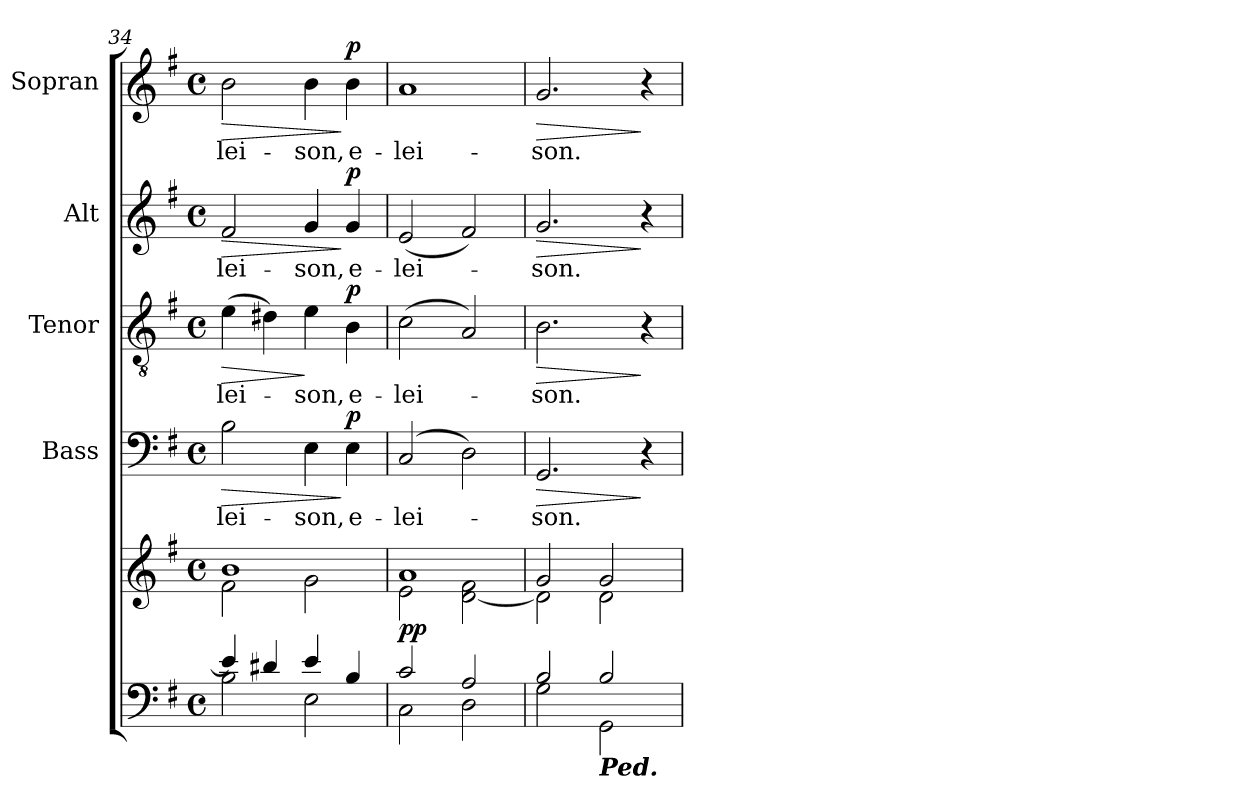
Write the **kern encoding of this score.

**kern	**kern	**dynam	**kern	**text	**dynam	**kern	**text	**dynam	**kern	**text	**dynam	**kern	**text	**dynam
*part5	*part5	*part5	*part4	*part4	*part4	*part3	*part3	*part3	*part2	*part2	*part2	*part1	*part1	*part1
*staff6	*staff5	*staff5/6	*staff4	*staff4	*staff4	*staff3	*staff3	*staff3	*staff2	*staff2	*staff2	*staff1	*staff1	*staff1
*	*	*	*I"Bass	*	*	*I"Tenor	*	*	*I"Alt	*	*	*I"Sopran	*	*
*	*	*	*I'B.	*	*	*I'T.	*	*	*I'A.	*	*	*I'S.	*	*
*clefF4	*clefG2	*	*clefF4	*	*	*clefGv2	*	*	*clefG2	*	*	*clefG2	*	*
*k[f#]	*k[f#]	*	*k[f#]	*	*	*k[f#]	*	*	*k[f#]	*	*	*k[f#]	*	*
*G:	*G:	*	*G:	*	*	*G:	*	*	*G:	*	*	*G:	*	*
*M4/4	*M4/4	*	*M4/4	*	*	*M4/4	*	*	*M4/4	*	*	*M4/4	*	*
*met(c)	*met(c)	*	*met(c)	*	*	*met(c)	*	*	*met(c)	*	*	*met(c)	*	*
=34	=34	=34	=34	=34	=34	=34	=34	=34	=34	=34	=34	=34	=34	=34
*^	*^	*	*	*	*	*	*	*	*	*	*	*	*	*
!	!	!	!	!	!	!LO:LY:b	!LO:HP:b	!	!LO:LY:b	!LO:HP:b	!	!LO:LY:b	!LO:HP:b	!	!LO:LY:b	!LO:HP:b
4e/]	2B\	1b	2f#\	.	2B\	-lei-	>	(>4e\	-lei-	>	2f#/	-lei-	>	2b\	-lei-	>
4d#X/	.	.	.	.	.	.	.	4d#X\)	.	.	.	.	.	.	.	.
!	!	!	!	!	!	!LO:LY:b	!	!	!LO:LY:b	!	!	!LO:LY:b	!	!	!LO:LY:b	!
4e/	2E\	.	2g\	.	4E\	-son,	.	4e\	-son,	]	4g/	-son,	.	4b\	-son,	.
!	!	!	!	!	!	!LO:LY:b	!LO:DY:n=1:a	!	!LO:LY:b	!LO:DY:a	!	!LO:LY:b	!LO:DY:n=1:a	!	!LO:LY:b	!LO:DY:n=1:a
4B/	.	.	.	.	4E\	e-	] p	4B\	e-	p	4g/	e-	] p	4b\	e-	] p
=35	=35	=35	=35	=35	=35	=35	=35	=35	=35	=35	=35	=35	=35	=35	=35	=35
!	!	!	!	!LO:DY:b	!	!LO:LY:b	!	!	!LO:LY:b	!	!	!LO:LY:b	!	!	!LO:LY:b	!
2c/	2C\	1a	2e\	pp	(2C/	-lei-	.	(>2c\	-lei-	.	(<2e/	-lei-	.	1a	-lei-	.
2A/	2D\	.	[<2d\ 2f#\	.	2D\)	.	.	2A/)	.	.	2f#/)	.	.	.	.	.
=36	=36	=36	=36	=36	=36	=36	=36	=36	=36	=36	=36	=36	=36	=36	=36	=36
!	!	!	!	!	!	!LO:LY:b	!LO:HP:b	!	!LO:LY:b	!LO:HP:b	!	!LO:LY:b	!LO:HP:b	!	!LO:LY:b	!LO:HP:b
2B/	2G\	2g/	2d\]	.	2.GG/	-son.	>	2.B\	-son.	>	2.g/	-son.	>	2.g/	-son.	>
!LO:TX:b:Bi:t=Ped.	!	!	!	!	!	!	!	!	!	!	!	!	!	!	!	!
2B/	2GG\	2g/	2d\	.	.	.	.	.	.	.	.	.	.	.	.	.
.	.	.	.	.	4r	.	]	4r	.	]	4r	.	]	4r	.	]
*v	*v	*	*	*	*	*	*	*	*	*	*	*	*	*	*	*
*	*v	*v	*	*	*	*	*	*	*	*	*	*	*	*	*
=	=	=	=	=	=	=	=	=	=	=	=	=	=	=
*-	*-	*-	*-	*-	*-	*-	*-	*-	*-	*-	*-	*-	*-	*-
